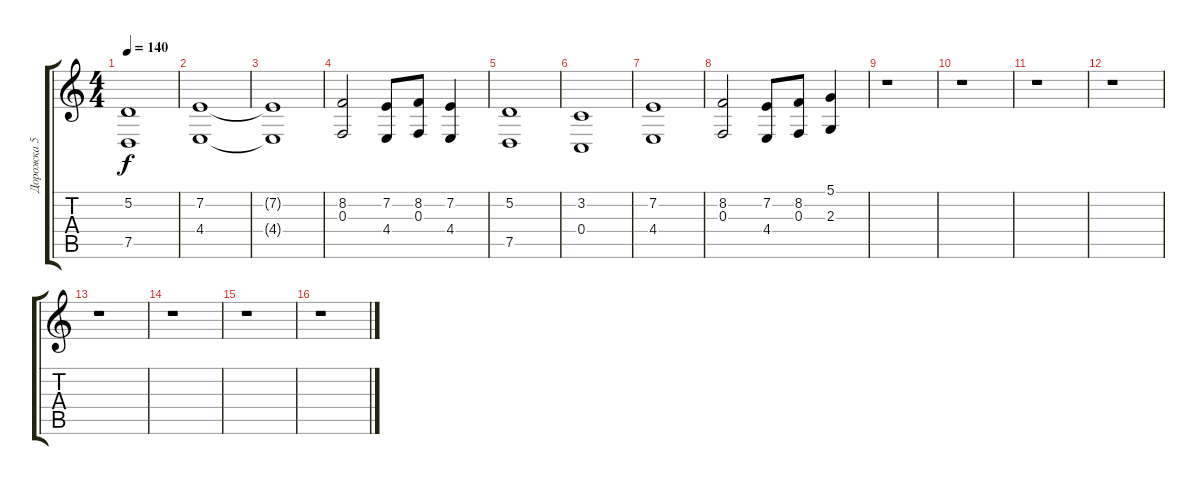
\track ("Дорожка 5" "Дорожка 5") {instrument pad4choir}
\staff {score tabs}
\tuning (D4 A3 F3 C3 G2 C2) {hide}
\ts (4 4)
\tempo 140
\clef g2
\ks c
(5.2 7.5).1{dy f} |
(7.2 4.4).1 |
(7.2{t} 4.4{t}).1 |
(8.2 0.3).2 (7.2 4.4).8 (8.2 0.3).8 (7.2 4.4).4 |
(5.2 7.5).1 |
(3.2 0.4).1 |
(7.2 4.4).1 |
(8.2 0.3).2 (7.2 4.4).8 (8.2 0.3).8 (5.1 2.3).4 |
r.1 |
r.1 |
r.1 |
r.1 |
r.1 |
r.1 |
r.1 |
r.1
